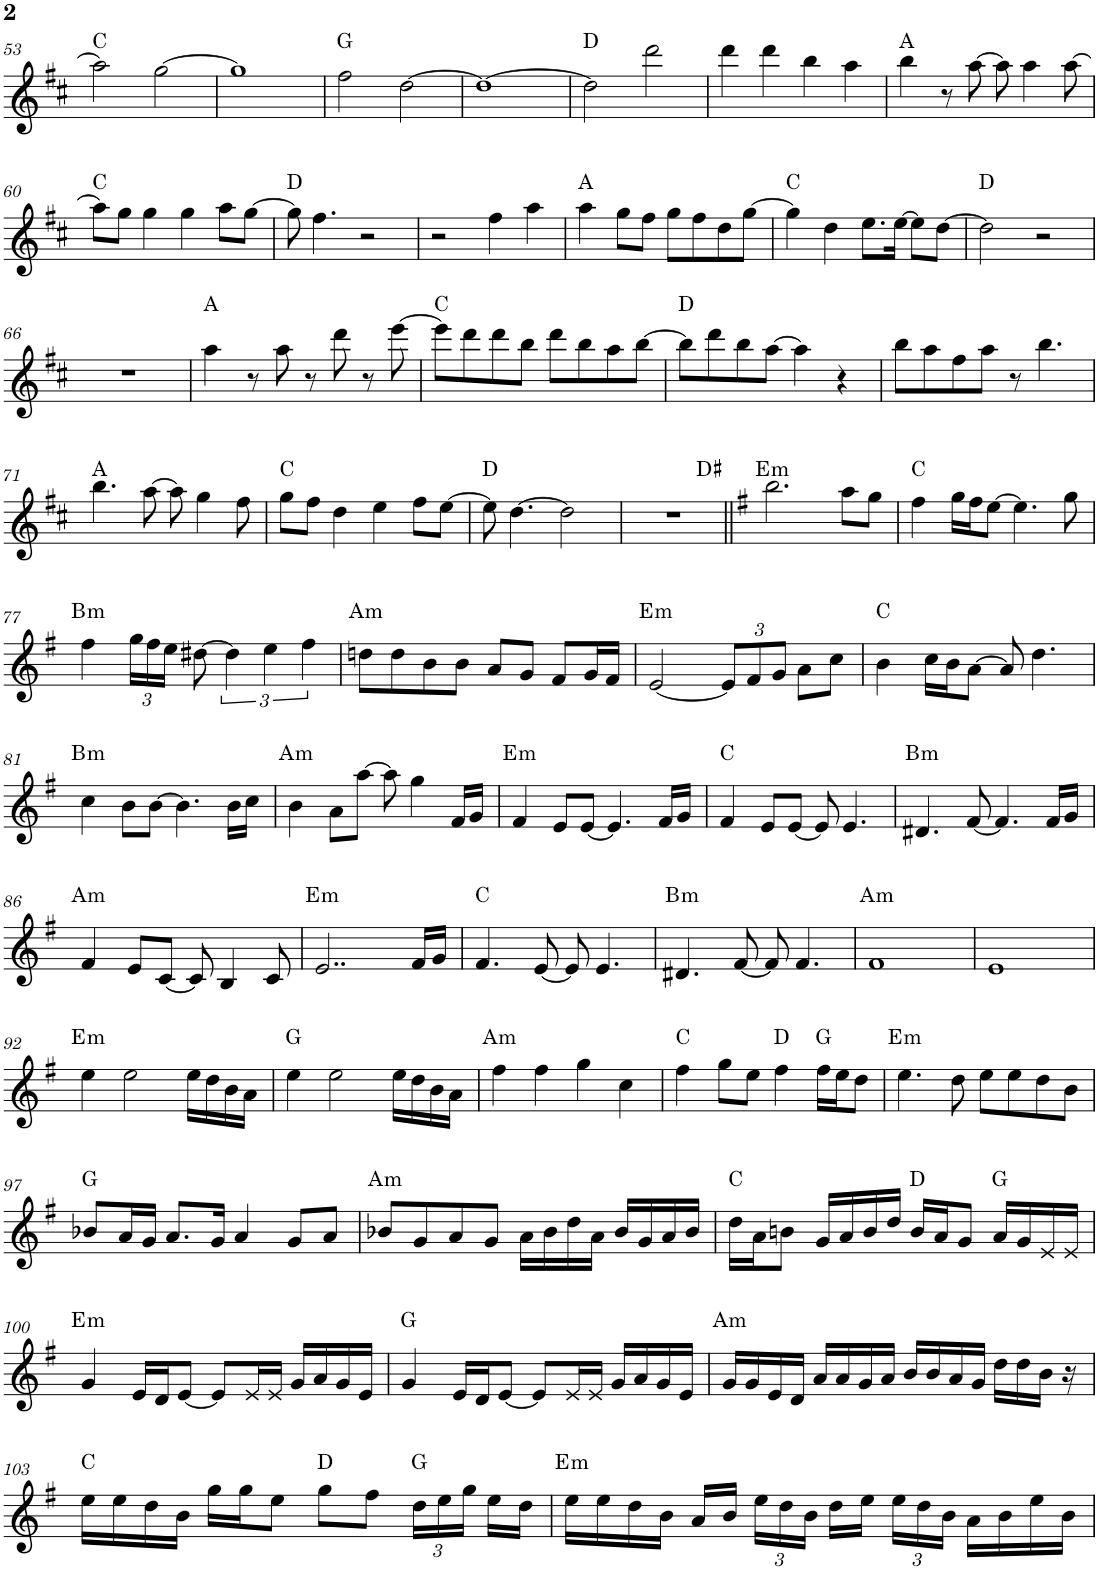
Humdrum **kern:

**kern	**harte
*part1	*part1
*staff1	*
*I"P1	*
!!LO:PB:g=z
*clefG2	*
*k[f#c#]	*
*D:	*
*M4/4	*
=53	=53
2aa\]	C:maj
[>2gg\	.
=54	=54
1gg]	.
=55	=55
2ff#\	G:maj
[>2dd\	.
=56	=56
1dd_	.
=57	=57
2dd\]	D:maj
2ddd\	.
=58	=58
4ddd\	.
4ddd\	.
4bb\	.
4aa\	.
=59	=59
4bb\	A:maj
8r	.
[>8aa\	.
8aa\]	.
4aa\	.
[>8aa\	.
!!LO:LB:g=z
=60	=60
8aa\L]	C:maj
8gg\J	.
4gg\	.
4gg\	.
8aa\L	.
[>8gg\J	.
=61	=61
8gg\]	D:maj
4.ff#\	.
2r	.
=62	=62
2r	.
4ff#\	.
4aa\	.
=63	=63
4aa\	A:maj
8gg\L	.
8ff#\J	.
8gg\L	.
8ff#\	.
8dd\	.
[>8gg\J	.
=64	=64
4gg\]	C:maj
4dd\	.
8.ee\L	.
[>16ee\Jk	.
8ee\L]	.
[>8dd\J	.
=65	=65
2dd\]	D:maj
2r	.
!!LO:LB:g=z
=66	=66
1r	.
=67	=67
4aa\	A:maj
8r	.
8aa\	.
8r	.
8ddd\	.
8r	.
[>8eee\	.
=68	=68
8eee\L]	C:maj
8ddd\	.
8ddd\	.
8bb\J	.
8ddd\L	.
8bb\	.
8aa\	.
[>8bb\J	.
=69	=69
8bb\L]	D:maj
8ddd\	.
8bb\	.
[>8aa\J	.
4aa\]	.
4r	.
=70	=70
8bb\L	.
8aa\	.
8ff#\	.
8aa\J	.
8r	.
4.bb\	.
!!LO:LB:g=z
=71	=71
4.bb\	A:maj
[>8aa\	.
8aa\]	.
4gg\	.
8ff#\	.
=72	=72
8gg\L	C:maj
8ff#\J	.
4dd\	.
4ee\	.
8ff#\L	.
[>8ee\J	.
=73	=73
8ee\]	D:maj
[>4.dd\	.
2dd\]	.
=74	=74
*^	*
1r	2.ryy	.
.	4ryy	D#:maj
*v	*v	*
=75||	=75||
*k[f#]	*
*e:	*
*^	*
!	!	!LO:H:kt=m
*v	*v	*
2.bb\	E:min
8aa\L	.
8gg\J	.
=76	=76
4ff#\	C:maj
16gg\LL	.
16ff#\J	.
[>8ee\J	.
4.ee\]	.
8gg\	.
!!LO:LB:g=z
=77	=77
!	!LO:H:kt=m
4ff#\	B:min
*Xbrackettup	*
24gg\LL	.
24ff#\	.
24ee\JJ	.
[>8dd#X\	.
*brackettup	*
6dd#\]	.
6ee\	.
6ff#\	.
=78	=78
!	!LO:H:kt=m
8ddn\L	A:min
8dd\	.
8b\	.
8b\J	.
8a/L	.
8g/J	.
8f#/L	.
16g/L	.
16f#/JJ	.
=79	=79
!	!LO:H:kt=m
[<2e/	E:min
*Xbrackettup	*
12e/L]	.
12f#/	.
12g/J	.
8a\L	.
8cc\J	.
=80	=80
4b\	C:maj
16cc\LL	.
16b\J	.
[>8a\J	.
8a/]	.
4.dd\	.
!!LO:LB:g=z
=81	=81
!	!LO:H:kt=m
4cc\	B:min
8b\L	.
[>8b\J	.
4.b\]	.
16b\LL	.
16cc\JJ	.
=82	=82
!	!LO:H:kt=m
4b\	A:min
8a\L	.
[>8aa\J	.
8aa\]	.
4gg\	.
16f#/LL	.
16g/JJ	.
=83	=83
!	!LO:H:kt=m
4f#/	E:min
8e/L	.
[<8e/J	.
4.e/]	.
16f#/LL	.
16g/JJ	.
=84	=84
4f#/	C:maj
8e/L	.
[<8e/J	.
8e/]	.
4.e/	.
=85	=85
!	!LO:H:kt=m
4.d#X/	B:min
[<8f#/	.
4.f#/]	.
16f#/LL	.
16g/JJ	.
!!LO:LB:g=z
=86	=86
!	!LO:H:kt=m
4f#/	A:min
8e/L	.
[<8c/J	.
8c/]	.
4B/	.
8c/	.
=87	=87
!	!LO:H:kt=m
2..e/	E:min
16f#/LL	.
16g/JJ	.
=88	=88
4.f#/	C:maj
[<8e/	.
8e/]	.
4.e/	.
=89	=89
!	!LO:H:kt=m
4.d#X/	B:min
[<8f#/	.
8f#/]	.
4.f#/	.
=90	=90
!	!LO:H:kt=m
1f#	A:min
=91	=91
1e	.
!!LO:LB:g=z
=92	=92
!	!LO:H:kt=m
4ee\	E:min
2ee\	.
16ee\LL	.
16dd\	.
16b\	.
16a\JJ	.
=93	=93
4ee\	G:maj
2ee\	.
16ee\LL	.
16dd\	.
16b\	.
16a\JJ	.
=94	=94
!	!LO:H:kt=m
4ff#\	A:min
4ff#\	.
4gg\	.
4cc\	.
=95	=95
4ff#\	C:maj
8gg\L	.
8ee\J	.
4ff#\	D:maj
16ff#\LL	G:maj
16ee\J	.
8dd\J	.
=96	=96
!	!LO:H:kt=m
4.ee\	E:min
8dd\	.
8ee\L	.
8ee\	.
8dd\	.
8b\J	.
!!LO:LB:g=z
=97	=97
8b-X/L	G:maj
16a/L	.
16g/JJ	.
8.a/L	.
16g/Jk	.
4a/	.
8g/L	.
8a/J	.
=98	=98
!	!LO:H:kt=m
8b-X/L	A:min
8g/	.
8a/	.
8g/J	.
16a\LL	.
16b-\	.
16dd\	.
16a\JJ	.
16b-/LL	.
16g/	.
16a/	.
16b-/JJ	.
=99	=99
16dd\LL	C:maj
16a\J	.
8bn\J	.
16g/LL	.
16a/	.
16b/	.
16dd/JJ	.
16b/LL	D:maj
16a/J	.
8g/J	.
16a/LL	G:maj
16g/	.
16e/	.
16e/JJ	.
!!LO:LB:g=z
=100	=100
!	!LO:H:kt=m
4g/	E:min
16e/LL	.
16d/J	.
[<8e/J	.
8e/L]	.
16e/L	.
16e/JJ	.
16g/LL	.
16a/	.
16g/	.
16e/JJ	.
=101	=101
4g/	G:maj
16e/LL	.
16d/J	.
[<8e/J	.
8e/L]	.
16e/L	.
16e/JJ	.
16g/LL	.
16a/	.
16g/	.
16e/JJ	.
=102	=102
!	!LO:H:kt=m
16g/LL	A:min
16g/	.
16e/	.
16d/JJ	.
16a/LL	.
16a/	.
16g/	.
16a/JJ	.
16b/LL	.
16b/	.
16a/	.
16g/JJ	.
16dd\LL	.
16dd\	.
16b\JJ	.
16r	.
!!LO:LB:g=z
=103	=103
16ee\LL	C:maj
16ee\	.
16dd\	.
16b\JJ	.
16gg\LL	.
16gg\J	.
8ee\J	.
8gg\L	D:maj
8ff#\J	.
24dd\LL	G:maj
24ee\	.
24gg\JJ	.
16ee\LL	.
16dd\JJ	.
=104	=104
!	!LO:H:kt=m
16ee\LL	E:min
16ee\	.
16dd\	.
16b\JJ	.
16a/LL	.
16b/JJ	.
24ee\LL	.
24dd\	.
24b\JJ	.
16dd\LL	.
16ee\JJ	.
24ee\LL	.
24dd\	.
24b\JJ	.
16a\LL	.
16b\	.
16ee\	.
16b\JJ	.
=	=
*-	*-
